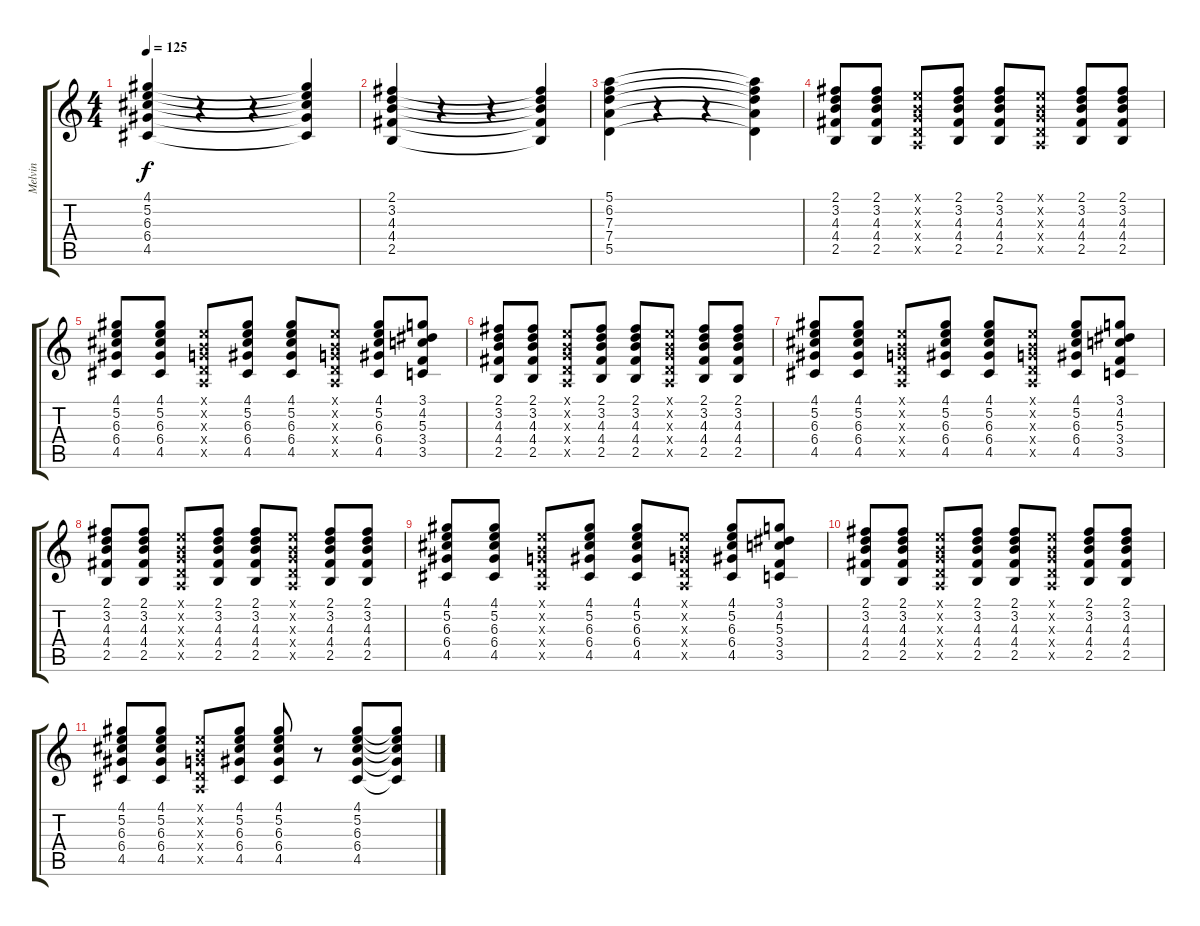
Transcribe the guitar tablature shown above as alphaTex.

\track ("Melvin" "Melvin") {instrument electricguitarclean}
\staff {score tabs}
\tuning (E4 B3 G3 D3 A2 E2) {hide}
\ts (4 4)
\tempo 125
\clef g2
\ks c
(4.1 5.2 6.3 6.4 4.5).4{dy f} r.4 r.4 (4.1{t} 5.2{t} 6.3{t} 6.4{t} 4.5{t}).4 |
(2.1 3.2 4.3 4.4 2.5).4 r.4 r.4 (2.1{t} 3.2{t} 4.3{t} 4.4{t} 2.5{t}).4 |
(5.1 6.2 7.3 7.4 5.5).4 r.4 r.4 (5.1{t} 6.2{t} 7.3{t} 7.4{t} 5.5{t}).4 |
(2.1 3.2 4.3 4.4 2.5).8 (2.1 3.2 4.3 4.4 2.5).8 (0.1{x} 0.2{x} 0.3{x} 0.4{x} 0.5{x}).8 (2.1 3.2 4.3 4.4 2.5).8 (2.1 3.2 4.3 4.4 2.5).8 (0.1{x} 0.2{x} 0.3{x} 0.4{x} 0.5{x}).8 (2.1 3.2 4.3 4.4 2.5).8 (2.1 3.2 4.3 4.4 2.5).8 |
(4.1 5.2 6.3 6.4 4.5).8 (4.1 5.2 6.3 6.4 4.5).8 (0.1{x} 0.2{x} 0.3{x} 0.4{x} 0.5{x}).8 (4.1 5.2 6.3 6.4 4.5).8 (4.1 5.2 6.3 6.4 4.5).8 (0.1{x} 0.2{x} 0.3{x} 0.4{x} 0.5{x}).8 (4.1 5.2 6.3 6.4 4.5).8 (3.1 4.2 5.3 3.4 3.5).8 |
(2.1 3.2 4.3 4.4 2.5).8 (2.1 3.2 4.3 4.4 2.5).8 (0.1{x} 0.2{x} 0.3{x} 0.4{x} 0.5{x}).8 (2.1 3.2 4.3 4.4 2.5).8 (2.1 3.2 4.3 4.4 2.5).8 (0.1{x} 0.2{x} 0.3{x} 0.4{x} 0.5{x}).8 (2.1 3.2 4.3 4.4 2.5).8 (2.1 3.2 4.3 4.4 2.5).8 |
(4.1 5.2 6.3 6.4 4.5).8 (4.1 5.2 6.3 6.4 4.5).8 (0.1{x} 0.2{x} 0.3{x} 0.4{x} 0.5{x}).8 (4.1 5.2 6.3 6.4 4.5).8 (4.1 5.2 6.3 6.4 4.5).8 (0.1{x} 0.2{x} 0.3{x} 0.4{x} 0.5{x}).8 (4.1 5.2 6.3 6.4 4.5).8 (3.1 4.2 5.3 3.4 3.5).8 |
(2.1 3.2 4.3 4.4 2.5).8 (2.1 3.2 4.3 4.4 2.5).8 (0.1{x} 0.2{x} 0.3{x} 0.4{x} 0.5{x}).8 (2.1 3.2 4.3 4.4 2.5).8 (2.1 3.2 4.3 4.4 2.5).8 (0.1{x} 0.2{x} 0.3{x} 0.4{x} 0.5{x}).8 (2.1 3.2 4.3 4.4 2.5).8 (2.1 3.2 4.3 4.4 2.5).8 |
(4.1 5.2 6.3 6.4 4.5).8 (4.1 5.2 6.3 6.4 4.5).8 (0.1{x} 0.2{x} 0.3{x} 0.4{x} 0.5{x}).8 (4.1 5.2 6.3 6.4 4.5).8 (4.1 5.2 6.3 6.4 4.5).8 (0.1{x} 0.2{x} 0.3{x} 0.4{x} 0.5{x}).8 (4.1 5.2 6.3 6.4 4.5).8 (3.1 4.2 5.3 3.4 3.5).8 |
(2.1 3.2 4.3 4.4 2.5).8 (2.1 3.2 4.3 4.4 2.5).8 (0.1{x} 0.2{x} 0.3{x} 0.4{x} 0.5{x}).8 (2.1 3.2 4.3 4.4 2.5).8 (2.1 3.2 4.3 4.4 2.5).8 (0.1{x} 0.2{x} 0.3{x} 0.4{x} 0.5{x}).8 (2.1 3.2 4.3 4.4 2.5).8 (2.1 3.2 4.3 4.4 2.5).8 |
(4.1 5.2 6.3 6.4 4.5).8 (4.1 5.2 6.3 6.4 4.5).8 (0.1{x} 0.2{x} 0.3{x} 0.4{x} 0.5{x}).8 (4.1 5.2 6.3 6.4 4.5).8 (4.1 5.2 6.3 6.4 4.5).8 r.8 (4.1 5.2 6.3 6.4 4.5).8 (4.1{t} 5.2{t} 6.3{t} 6.4{t} 4.5{t}).8
